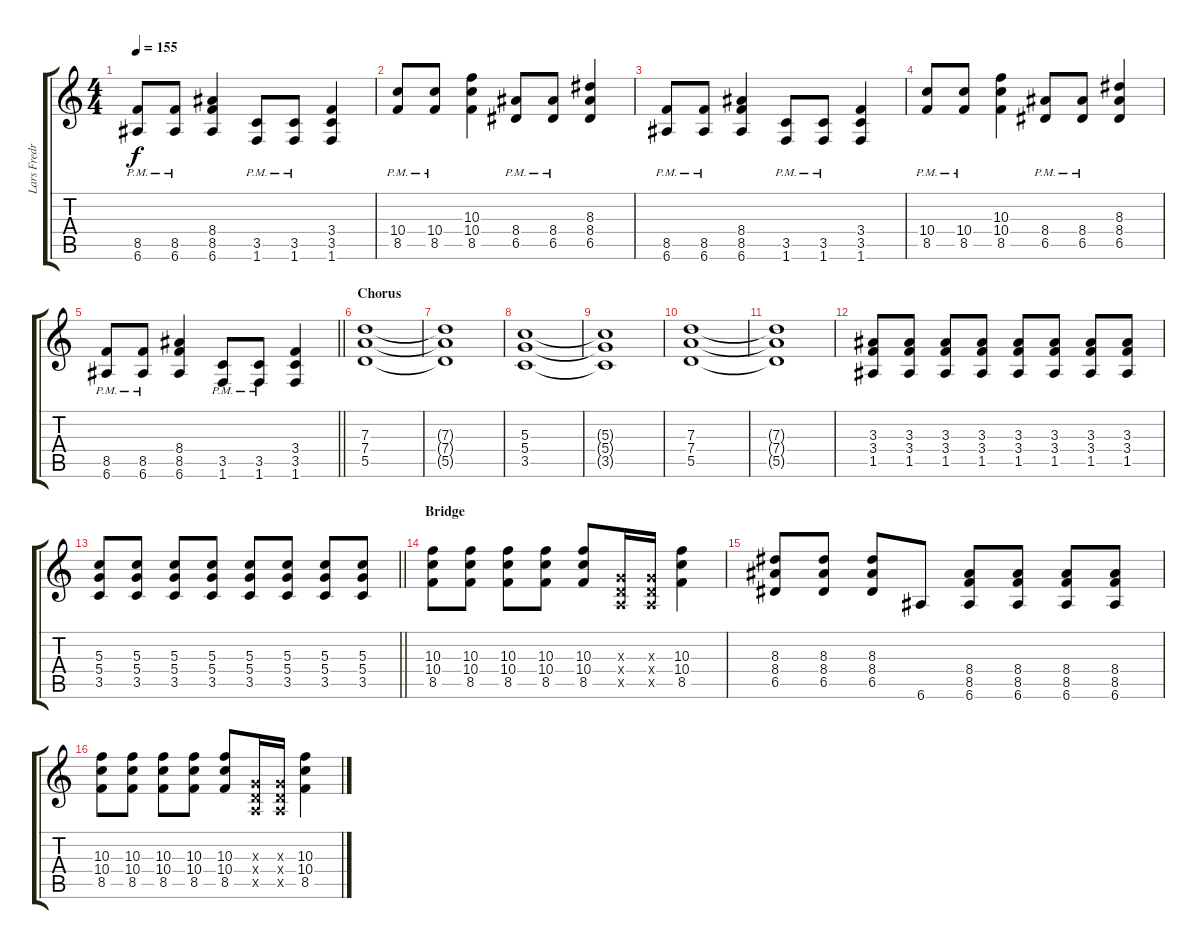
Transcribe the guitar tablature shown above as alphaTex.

\track ("Lars Fredriksen" "Lars Fredr") {instrument distortionguitar}
\staff {score tabs}
\tuning (E4 B3 G3 D3 A2 E2) {hide}
\ts (4 4)
\tempo 155
\clef g2
\ks c
(8.5{pm} 6.6{pm}).8{dy f} (8.5{pm} 6.6{pm}).8 (8.4 8.5 6.6).4 (3.5{pm} 1.6{pm}).8 (3.5{pm} 1.6{pm}).8 (3.4 3.5 1.6).4 |
(10.4{pm} 8.5{pm}).8{instrument distortionguitar} (10.4{pm} 8.5{pm}).8 (10.3 10.4 8.5).4 (8.4{pm} 6.5{pm}).8 (8.4{pm} 6.5{pm}).8 (8.3 8.4 6.5).4 |
(8.5{pm} 6.6{pm}).8 (8.5{pm} 6.6{pm}).8 (8.4 8.5 6.6).4 (3.5{pm} 1.6{pm}).8 (3.5{pm} 1.6{pm}).8 (3.4 3.5 1.6).4 |
(10.4{pm} 8.5{pm}).8{instrument distortionguitar} (10.4{pm} 8.5{pm}).8 (10.3 10.4 8.5).4 (8.4{pm} 6.5{pm}).8 (8.4{pm} 6.5{pm}).8 (8.3 8.4 6.5).4 |
\barLineRight lightlight
(8.5{pm} 6.6{pm}).8 (8.5{pm} 6.6{pm}).8 (8.4 8.5 6.6).4 (3.5{pm} 1.6{pm}).8 (3.5{pm} 1.6{pm}).8 (3.4 3.5 1.6).4 |
\section ("" "Chorus")
(7.3 7.4 5.5).1 |
(7.3{t} 7.4{t} 5.5{t}).1 |
(5.3 5.4 3.5).1 |
(5.3{t} 5.4{t} 3.5{t}).1 |
(7.3 7.4 5.5).1 |
(7.3{t} 7.4{t} 5.5{t}).1 |
(3.3 3.4 1.5).8 (3.3 3.4 1.5).8 (3.3 3.4 1.5).8 (3.3 3.4 1.5).8 (3.3 3.4 1.5).8 (3.3 3.4 1.5).8 (3.3 3.4 1.5).8 (3.3 3.4 1.5).8 |
\barLineRight lightlight
(5.3 5.4 3.5).8 (5.3 5.4 3.5).8 (5.3 5.4 3.5).8 (5.3 5.4 3.5).8 (5.3 5.4 3.5).8 (5.3 5.4 3.5).8 (5.3 5.4 3.5).8 (5.3 5.4 3.5).8 |
\section ("" "Bridge")
(10.3 10.4 8.5).8 (10.3 10.4 8.5).8 (10.3 10.4 8.5).8 (10.3 10.4 8.5).8 (10.3 10.4 8.5).8 (0.3{x} 0.4{x} 0.5{x}).16 (0.3{x} 0.4{x} 0.5{x}).16 (10.3 10.4 8.5).4 |
(8.3 8.4 6.5).8 (8.3 8.4 6.5).8 (8.3 8.4 6.5).8 6.6.8 (8.4 8.5 6.6).8 (8.4 8.5 6.6).8 (8.4 8.5 6.6).8 (8.4 8.5 6.6).8 |
(10.3 10.4 8.5).8 (10.3 10.4 8.5).8 (10.3 10.4 8.5).8 (10.3 10.4 8.5).8 (10.3 10.4 8.5).8 (0.3{x} 0.4{x} 0.5{x}).16 (0.3{x} 0.4{x} 0.5{x}).16 (10.3 10.4 8.5).4
